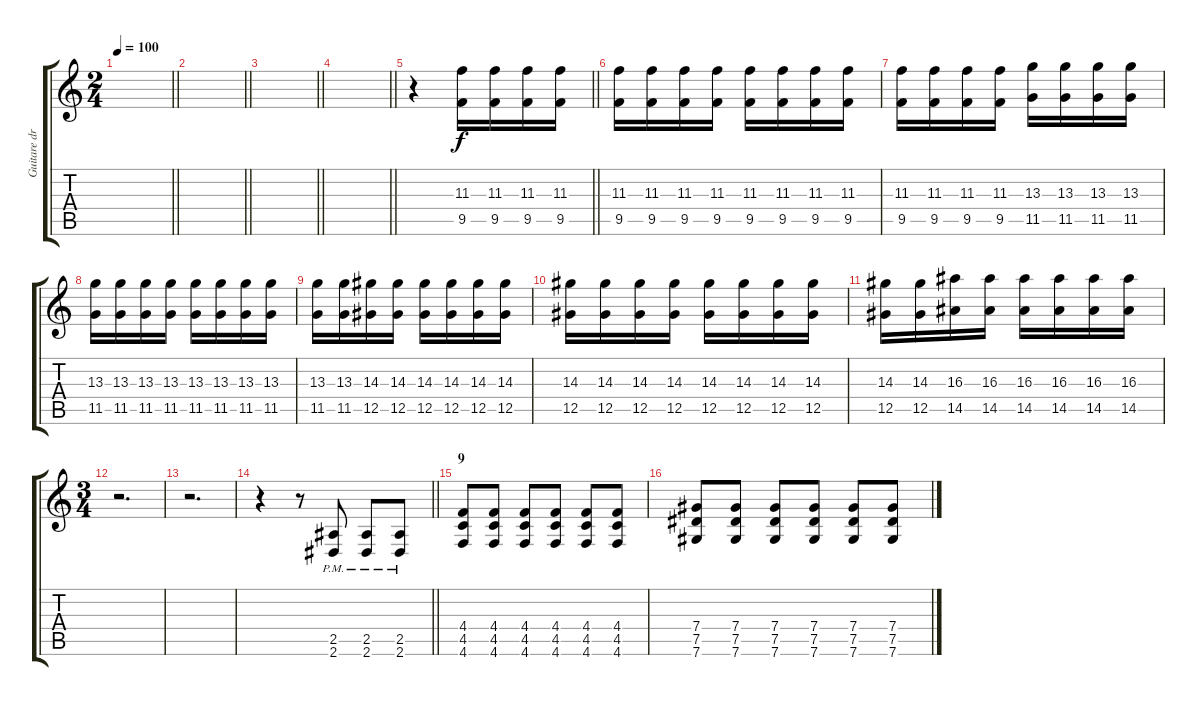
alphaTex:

\track ("Guitare droite" "Guitare dr") {instrument distortionguitar}
\staff {score tabs}
\tuning (Eb4 Bb3 Gb3 Db3 Ab2 Db2) {hide}
\ts (2 4)
\tempo 100
\clef g2
\barLineRight lightlight
\ks c
|
\barLineRight lightlight
|
\barLineRight lightlight
|
\barLineRight lightlight
|
\barLineRight lightlight
r.4 (11.3 9.5).16 (11.3 9.5).16 (11.3 9.5).16 (11.3 9.5).16 |
(11.3 9.5).16 (11.3 9.5).16 (11.3 9.5).16 (11.3 9.5).16 (11.3 9.5).16 (11.3 9.5).16 (11.3 9.5).16 (11.3 9.5).16 |
(11.3 9.5).16 (11.3 9.5).16 (11.3 9.5).16 (11.3 9.5).16 (13.3 11.5).16 (13.3 11.5).16 (13.3 11.5).16 (13.3 11.5).16 |
(13.3 11.5).16 (13.3 11.5).16 (13.3 11.5).16 (13.3 11.5).16 (13.3 11.5).16 (13.3 11.5).16 (13.3 11.5).16 (13.3 11.5).16 |
(13.3 11.5).16 (13.3 11.5).16 (14.3 12.5).16 (14.3 12.5).16 (14.3 12.5).16 (14.3 12.5).16 (14.3 12.5).16 (14.3 12.5).16 |
(14.3 12.5).16 (14.3 12.5).16 (14.3 12.5).16 (14.3 12.5).16 (14.3 12.5).16 (14.3 12.5).16 (14.3 12.5).16 (14.3 12.5).16 |
(14.3 12.5).16 (14.3 12.5).16 (16.3 14.5).16 (16.3 14.5).16 (16.3 14.5).16 (16.3 14.5).16 (16.3 14.5).16 (16.3 14.5).16 |
\ts (3 4)
r.2{d} |
r.2{d balance 12} |
\barLineRight lightlight
r.4 r.8 (2.5{pm} 2.6{pm}).8 (2.5{pm} 2.6{pm}).8 (2.5{pm} 2.6{pm}).8 |
\section ("" "9")
(4.4 4.5 4.6).8 (4.4 4.5 4.6).8 (4.4 4.5 4.6).8 (4.4 4.5 4.6).8 (4.4 4.5 4.6).8 (4.4 4.5 4.6).8 |
(7.4 7.5 7.6).8 (7.4 7.5 7.6).8 (7.4 7.5 7.6).8 (7.4 7.5 7.6).8 (7.4 7.5 7.6).8 (7.4 7.5 7.6).8
